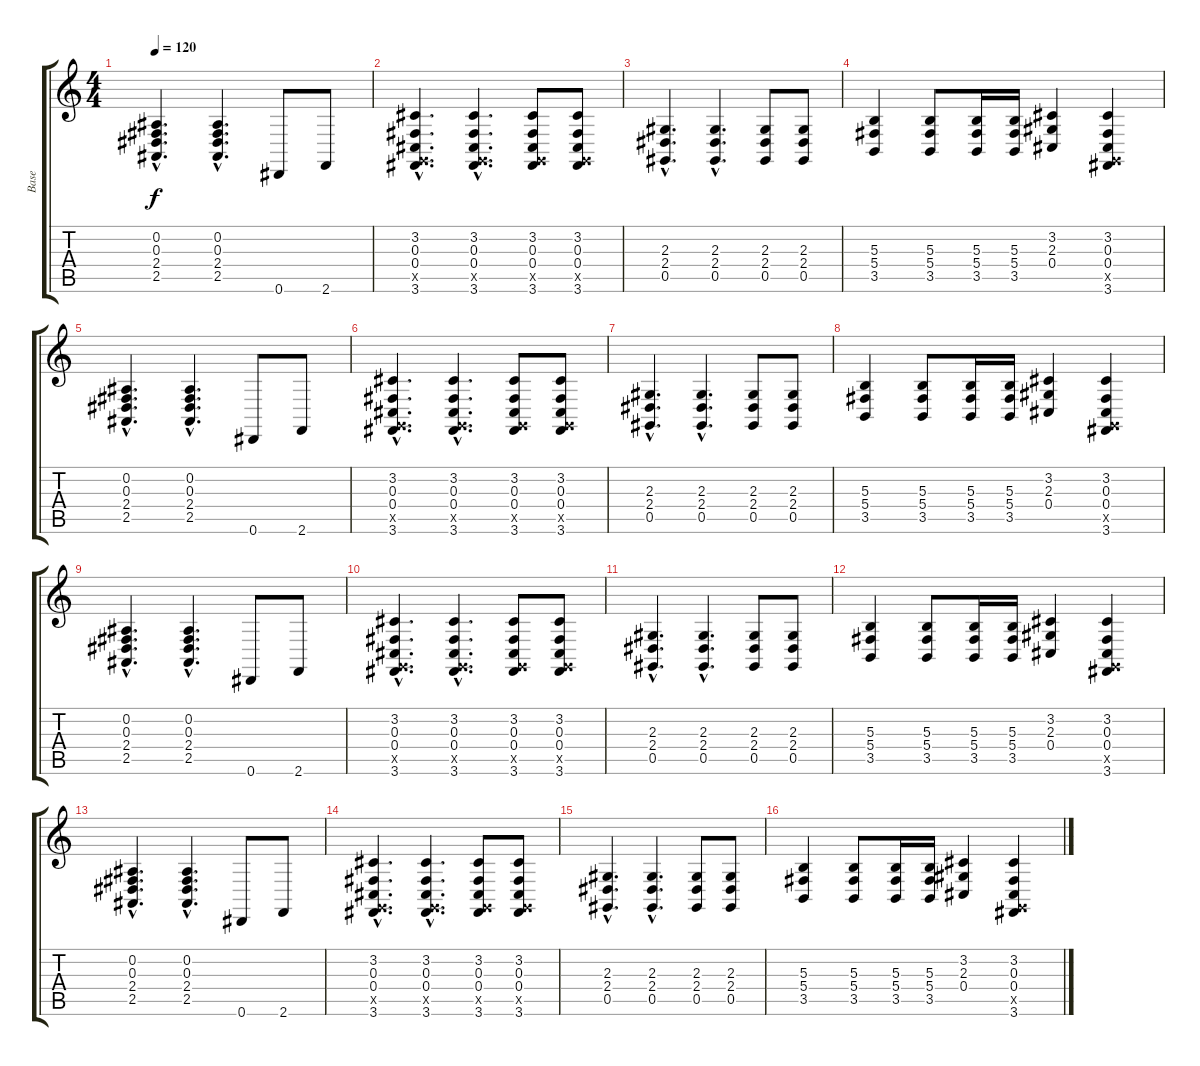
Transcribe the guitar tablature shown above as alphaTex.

\track ("Base" "Base") {instrument acousticgrandpiano}
\staff {score tabs}
\tuning (Eb4 Bb3 Gb3 Db3 Ab2 Eb2) {hide}
\ts (4 4)
\tempo 120
\clef g2
\ks c
(0.2{hac} 0.3{hac} 2.4{hac} 2.5{hac}).4{d dy f} (0.2{hac} 0.3{hac} 2.4{hac} 2.5{hac}).4{d} 0.6.8 2.6.8 |
(3.2{hac} 0.3{hac} 0.4{hac} -1.5{hac x} 3.6{hac}).4{d} (3.2{hac} 0.3{hac} 0.4{hac} -1.5{hac x} 3.6{hac}).4{d} (3.2 0.3 0.4 -1.5{x} 3.6).8 (3.2 0.3 0.4 -1.5{x} 3.6).8 |
(2.3{hac} 2.4{hac} 0.5{hac}).4{d} (2.3{hac} 2.4{hac} 0.5{hac}).4{d} (2.3 2.4 0.5).8 (2.3 2.4 0.5).8 |
(5.3 5.4 3.5).4 (5.3 5.4 3.5).8 (5.3 5.4 3.5).16 (5.3 5.4 3.5).16 (3.2 2.3 0.4).4 (3.2 0.3 0.4 -1.5{x} 3.6).4 |
(0.2{hac} 0.3{hac} 2.4{hac} 2.5{hac}).4{d} (0.2{hac} 0.3{hac} 2.4{hac} 2.5{hac}).4{d} 0.6.8 2.6.8 |
(3.2{hac} 0.3{hac} 0.4{hac} -1.5{hac x} 3.6{hac}).4{d} (3.2{hac} 0.3{hac} 0.4{hac} -1.5{hac x} 3.6{hac}).4{d} (3.2 0.3 0.4 -1.5{x} 3.6).8 (3.2 0.3 0.4 -1.5{x} 3.6).8 |
(2.3{hac} 2.4{hac} 0.5{hac}).4{d} (2.3{hac} 2.4{hac} 0.5{hac}).4{d} (2.3 2.4 0.5).8 (2.3 2.4 0.5).8 |
(5.3 5.4 3.5).4 (5.3 5.4 3.5).8 (5.3 5.4 3.5).16 (5.3 5.4 3.5).16 (3.2 2.3 0.4).4 (3.2 0.3 0.4 -1.5{x} 3.6).4 |
(0.2{hac} 0.3{hac} 2.4{hac} 2.5{hac}).4{d} (0.2{hac} 0.3{hac} 2.4{hac} 2.5{hac}).4{d} 0.6.8 2.6.8 |
(3.2{hac} 0.3{hac} 0.4{hac} -1.5{hac x} 3.6{hac}).4{d} (3.2{hac} 0.3{hac} 0.4{hac} -1.5{hac x} 3.6{hac}).4{d} (3.2 0.3 0.4 -1.5{x} 3.6).8 (3.2 0.3 0.4 -1.5{x} 3.6).8 |
(2.3{hac} 2.4{hac} 0.5{hac}).4{d} (2.3{hac} 2.4{hac} 0.5{hac}).4{d} (2.3 2.4 0.5).8 (2.3 2.4 0.5).8 |
(5.3 5.4 3.5).4 (5.3 5.4 3.5).8 (5.3 5.4 3.5).16 (5.3 5.4 3.5).16 (3.2 2.3 0.4).4 (3.2 0.3 0.4 -1.5{x} 3.6).4 |
(0.2{hac} 0.3{hac} 2.4{hac} 2.5{hac}).4{d} (0.2{hac} 0.3{hac} 2.4{hac} 2.5{hac}).4{d} 0.6.8 2.6.8 |
(3.2{hac} 0.3{hac} 0.4{hac} -1.5{hac x} 3.6{hac}).4{d} (3.2{hac} 0.3{hac} 0.4{hac} -1.5{hac x} 3.6{hac}).4{d} (3.2 0.3 0.4 -1.5{x} 3.6).8 (3.2 0.3 0.4 -1.5{x} 3.6).8 |
(2.3{hac} 2.4{hac} 0.5{hac}).4{d} (2.3{hac} 2.4{hac} 0.5{hac}).4{d} (2.3 2.4 0.5).8 (2.3 2.4 0.5).8 |
(5.3 5.4 3.5).4 (5.3 5.4 3.5).8 (5.3 5.4 3.5).16 (5.3 5.4 3.5).16 (3.2 2.3 0.4).4 (3.2 0.3 0.4 -1.5{x} 3.6).4
